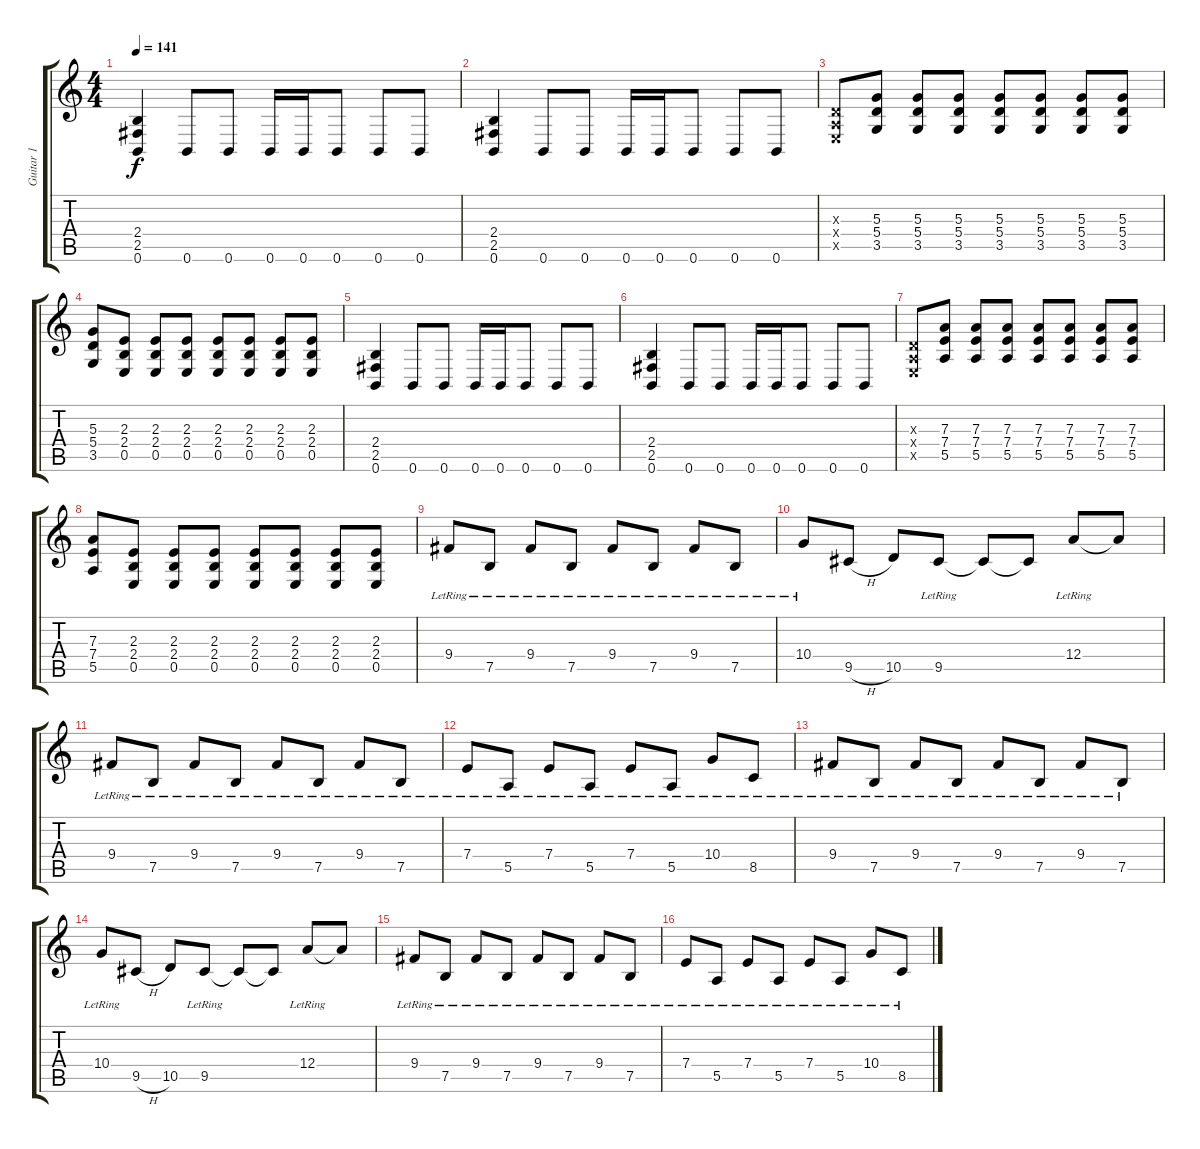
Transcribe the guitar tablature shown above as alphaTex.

\track ("Guitar 1" "Guitar 1") {instrument distortionguitar}
\staff {score tabs}
\tuning (B3 Gb3 D3 A2 E2 B1) {hide}
\ts (4 4)
\tempo 141
\clef g2
\ks c
(2.4 2.5 0.6).4{dy f} 0.6.8 0.6.8 0.6.16 0.6.16 0.6.8 0.6.8 0.6.8 |
(2.4 2.5 0.6).4 0.6.8 0.6.8 0.6.16 0.6.16 0.6.8 0.6.8 0.6.8 |
(0.3{x} 0.4{x} 0.5{x}).8 (5.3 5.4 3.5).8 (5.3 5.4 3.5).8 (5.3 5.4 3.5).8 (5.3 5.4 3.5).8 (5.3 5.4 3.5).8 (5.3 5.4 3.5).8 (5.3 5.4 3.5).8 |
(5.3 5.4 3.5).8 (2.3 2.4 0.5).8 (2.3 2.4 0.5).8 (2.3 2.4 0.5).8 (2.3 2.4 0.5).8 (2.3 2.4 0.5).8 (2.3 2.4 0.5).8 (2.3 2.4 0.5).8 |
(2.4 2.5 0.6).4 0.6.8 0.6.8 0.6.16 0.6.16 0.6.8 0.6.8 0.6.8 |
(2.4 2.5 0.6).4 0.6.8 0.6.8 0.6.16 0.6.16 0.6.8 0.6.8 0.6.8 |
(0.3{x} 0.4{x} 0.5{x}).8 (7.3 7.4 5.5).8 (7.3 7.4 5.5).8 (7.3 7.4 5.5).8 (7.3 7.4 5.5).8 (7.3 7.4 5.5).8 (7.3 7.4 5.5).8 (7.3 7.4 5.5).8 |
(7.3 7.4 5.5).8 (2.3 2.4 0.5).8 (2.3 2.4 0.5).8 (2.3 2.4 0.5).8 (2.3 2.4 0.5).8 (2.3 2.4 0.5).8 (2.3 2.4 0.5).8 (2.3 2.4 0.5).8 |
\section ("" "")
9.4{lr}.8 7.5{lr}.8 9.4{lr}.8 7.5{lr}.8 9.4{lr}.8 7.5{lr}.8 9.4{lr}.8 7.5{lr}.8 |
10.4{lr}.8 9.5{h}.8 10.5.8 9.5{lr}.8 9.5{t}.8 9.5{t}.8 12.4{lr}.8 12.4{t}.8 |
9.4{lr}.8 7.5{lr}.8 9.4{lr}.8 7.5{lr}.8 9.4{lr}.8 7.5{lr}.8 9.4{lr}.8 7.5{lr}.8 |
7.4{lr}.8 5.5{lr}.8 7.4{lr}.8 5.5{lr}.8 7.4{lr}.8 5.5{lr}.8 10.4{lr}.8 8.5{lr}.8 |
9.4{lr}.8 7.5{lr}.8 9.4{lr}.8 7.5{lr}.8 9.4{lr}.8 7.5{lr}.8 9.4{lr}.8 7.5{lr}.8 |
10.4{lr}.8 9.5{h}.8 10.5.8 9.5{lr}.8 9.5{t}.8 9.5{t}.8 12.4{lr}.8 12.4{t}.8 |
9.4{lr}.8 7.5{lr}.8 9.4{lr}.8 7.5{lr}.8 9.4{lr}.8 7.5{lr}.8 9.4{lr}.8 7.5{lr}.8 |
7.4{lr}.8 5.5{lr}.8 7.4{lr}.8 5.5{lr}.8 7.4{lr}.8 5.5{lr}.8 10.4{lr}.8 8.5{lr}.8
